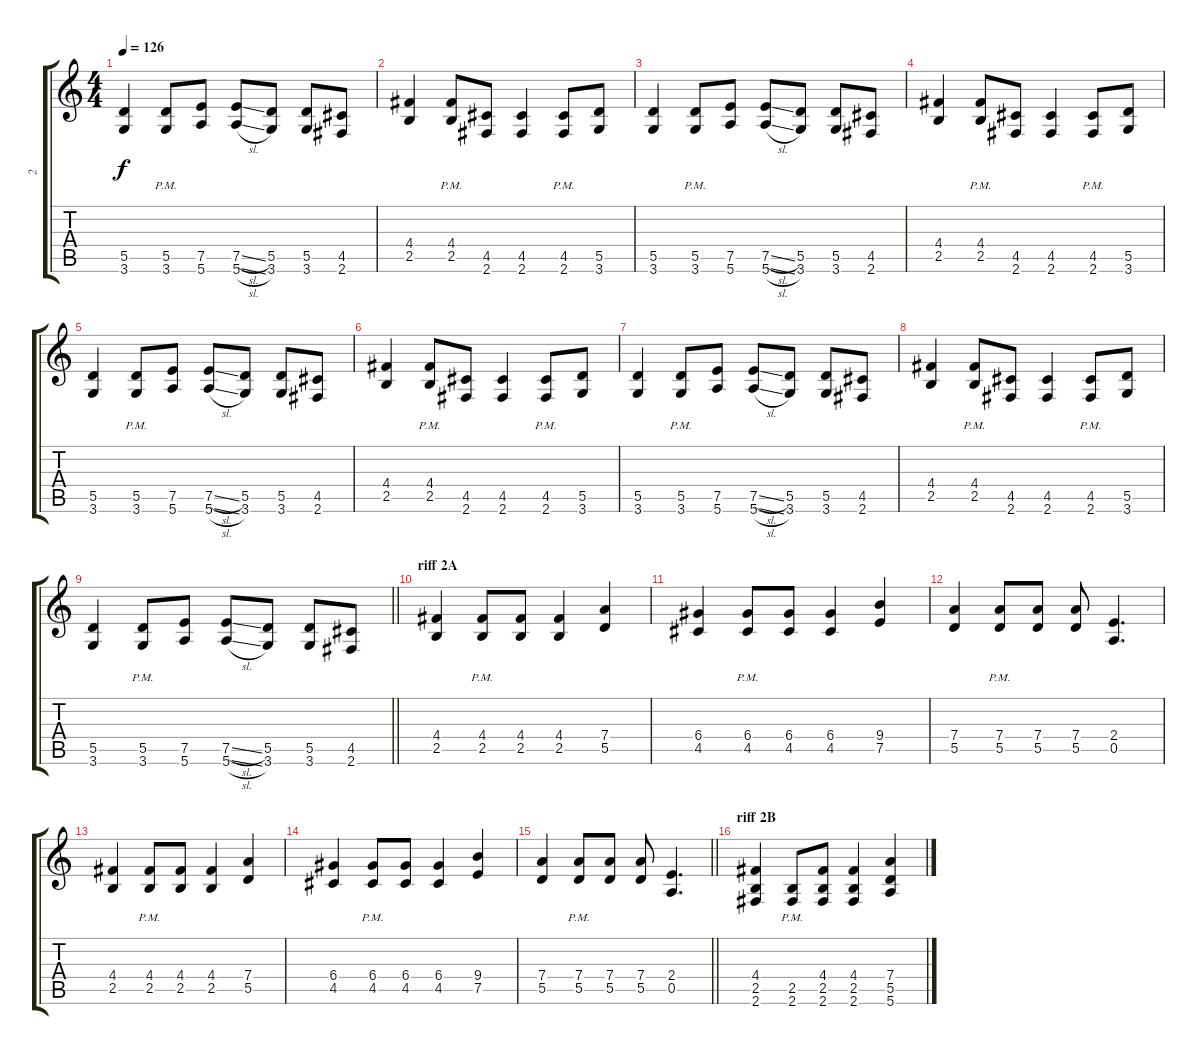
\track ("2" "2") {instrument overdrivenguitar}
\staff {score tabs}
\tuning (E4 B3 G3 D3 A2 E2) {hide}
\ts (4 4)
\tempo 126
\clef g2
\ks c
(5.5 3.6).4{dy f} (5.5{pm} 3.6{pm}).8 (7.5 5.6).8 (7.5{sl} 5.6{sl}).8 (5.5 3.6).8 (5.5 3.6).8 (4.5 2.6).8 |
(4.4 2.5).4 (4.4{pm} 2.5{pm}).8 (4.5 2.6).8 (4.5 2.6).4 (4.5{pm} 2.6{pm}).8 (5.5 3.6).8 |
(5.5 3.6).4 (5.5{pm} 3.6{pm}).8 (7.5 5.6).8 (7.5{sl} 5.6{sl}).8 (5.5 3.6).8 (5.5 3.6).8 (4.5 2.6).8 |
(4.4 2.5).4 (4.4{pm} 2.5{pm}).8 (4.5 2.6).8 (4.5 2.6).4 (4.5{pm} 2.6{pm}).8 (5.5 3.6).8 |
(5.5 3.6).4 (5.5{pm} 3.6{pm}).8 (7.5 5.6).8 (7.5{sl} 5.6{sl}).8 (5.5 3.6).8 (5.5 3.6).8 (4.5 2.6).8 |
(4.4 2.5).4 (4.4{pm} 2.5{pm}).8 (4.5 2.6).8 (4.5 2.6).4 (4.5{pm} 2.6{pm}).8 (5.5 3.6).8 |
(5.5 3.6).4 (5.5{pm} 3.6{pm}).8 (7.5 5.6).8 (7.5{sl} 5.6{sl}).8 (5.5 3.6).8 (5.5 3.6).8 (4.5 2.6).8 |
(4.4 2.5).4 (4.4{pm} 2.5{pm}).8 (4.5 2.6).8 (4.5 2.6).4 (4.5{pm} 2.6{pm}).8 (5.5 3.6).8 |
\barLineRight lightlight
(5.5 3.6).4 (5.5{pm} 3.6{pm}).8 (7.5 5.6).8 (7.5{sl} 5.6{sl}).8 (5.5 3.6).8 (5.5 3.6).8 (4.5 2.6).8 |
\section ("" "riff 2A")
(4.4 2.5).4 (4.4{pm} 2.5{pm}).8 (4.4 2.5).8 (4.4 2.5).4 (7.4 5.5).4 |
(6.4 4.5).4 (6.4{pm} 4.5{pm}).8 (6.4 4.5).8 (6.4 4.5).4 (9.4 7.5).4 |
(7.4 5.5).4 (7.4{pm} 5.5{pm}).8 (7.4 5.5).8 (7.4 5.5).8 (2.4 0.5).4{d} |
(4.4 2.5).4 (4.4{pm} 2.5{pm}).8 (4.4 2.5).8 (4.4 2.5).4 (7.4 5.5).4 |
(6.4 4.5).4 (6.4{pm} 4.5{pm}).8 (6.4 4.5).8 (6.4 4.5).4 (9.4 7.5).4 |
\barLineRight lightlight
(7.4 5.5).4 (7.4{pm} 5.5{pm}).8 (7.4 5.5).8 (7.4 5.5).8 (2.4 0.5).4{d} |
\section ("" "riff 2B")
(4.4 2.5 2.6).4 (2.5{pm} 2.6{pm}).8 (4.4 2.5 2.6).8 (4.4 2.5 2.6).4 (7.4 5.5 5.6).4
